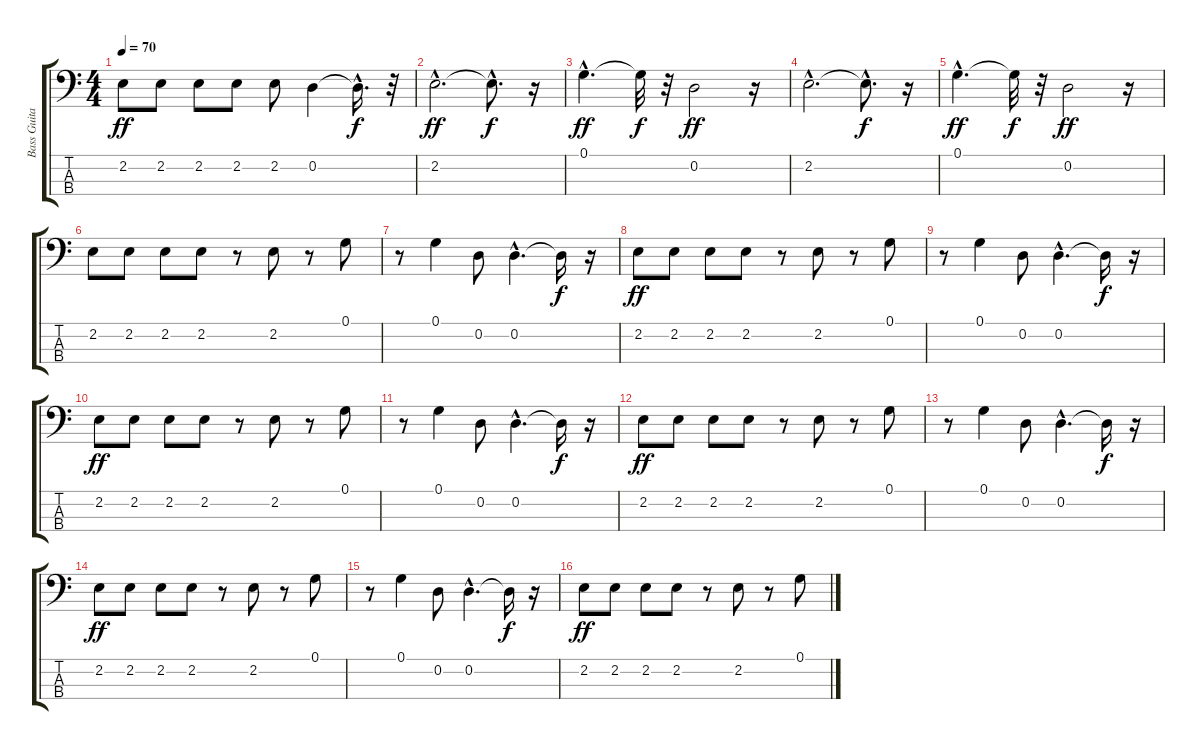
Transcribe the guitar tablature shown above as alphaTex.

\track ("Bass Guitar" "Bass Guita") {instrument electricbassfinger}
\staff {score tabs}
\tuning (G2 D2 A1 E1) {hide}
\ts (4 4)
\tempo 70
\clef f4
\ks c
2.2.8{dy ff} 2.2.8 2.2.8 2.2.8 2.2.8 0.2.4 0.2{hac t}.16{d dy f} r.32 |
2.2{hac}.2{d dy ff} 2.2{hac t}.8{d dy f} r.16 |
0.1{hac}.4{d dy ff} 0.1{t}.32{dy f} r.32 0.2.2{dy ff} r.16 |
2.2{hac}.2{d} 2.2{hac t}.8{d dy f} r.16 |
0.1{hac}.4{d dy ff} 0.1{t}.32{dy f} r.32 0.2.2{dy ff} r.16 |
2.2.8 2.2.8 2.2.8 2.2.8 r.8 2.2.8 r.8 0.1.8 |
r.8 0.1.4 0.2.8 0.2{hac}.4{d} 0.2{t}.16{dy f} r.16 |
2.2.8{dy ff} 2.2.8 2.2.8 2.2.8 r.8 2.2.8 r.8 0.1.8 |
r.8 0.1.4 0.2.8 0.2{hac}.4{d} 0.2{t}.16{dy f} r.16 |
2.2.8{dy ff} 2.2.8 2.2.8 2.2.8 r.8 2.2.8 r.8 0.1.8 |
r.8 0.1.4 0.2.8 0.2{hac}.4{d} 0.2{t}.16{dy f} r.16 |
2.2.8{dy ff} 2.2.8 2.2.8 2.2.8 r.8 2.2.8 r.8 0.1.8 |
r.8 0.1.4 0.2.8 0.2{hac}.4{d} 0.2{t}.16{dy f} r.16 |
2.2.8{dy ff} 2.2.8 2.2.8 2.2.8 r.8 2.2.8 r.8 0.1.8 |
r.8 0.1.4 0.2.8 0.2{hac}.4{d} 0.2{t}.16{dy f} r.16 |
2.2.8{dy ff} 2.2.8 2.2.8 2.2.8 r.8 2.2.8 r.8 0.1.8
